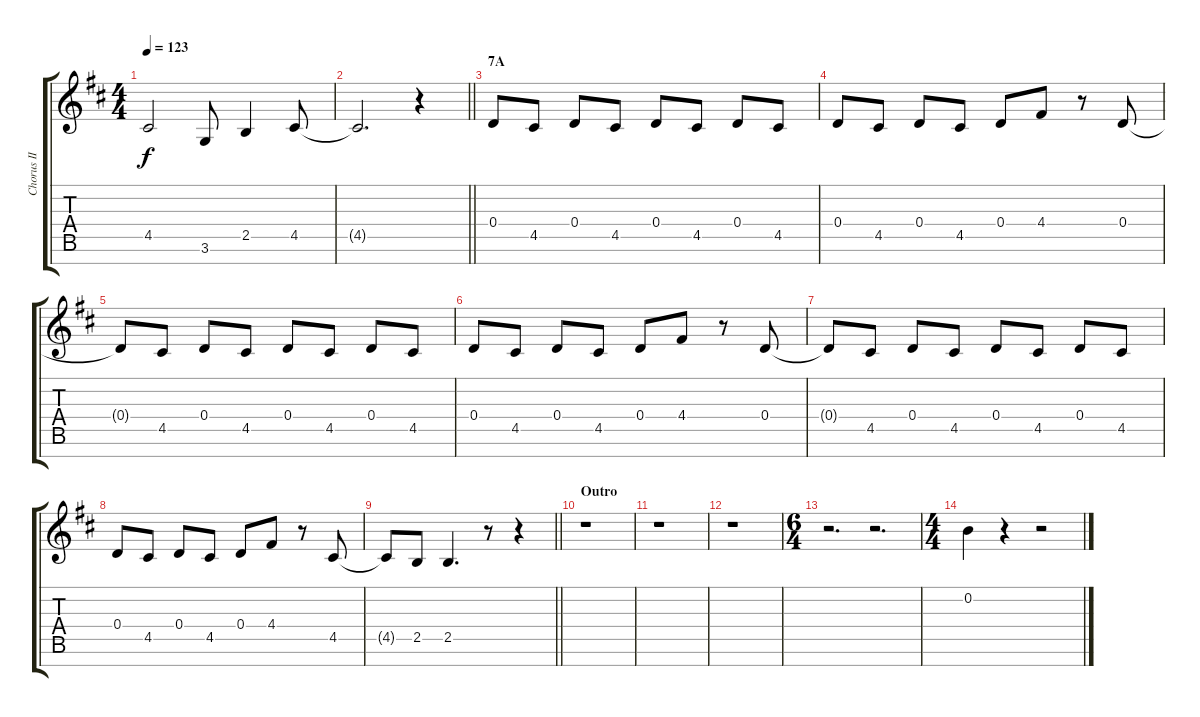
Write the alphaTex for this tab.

\track ("Chorus II" "Chorus II") {instrument voiceoohs}
\staff {score tabs}
\tuning (E5 B4 G4 D4 A3 E3 B2) {hide}
\ts (4 4)
\tempo 123
\clef g2
\ks d
4.5{t}.2{dy f} 3.6.8 2.5.4 4.5.8 |
\barLineRight lightlight
4.5{t}.2{d} r.4 |
\section ("" "7A")
0.4.8 4.5.8 0.4.8 4.5.8 0.4.8 4.5.8 0.4.8 4.5.8 |
0.4.8 4.5.8 0.4.8 4.5.8 0.4.8 4.4.8 r.8 0.4.8 |
0.4{t}.8 4.5.8 0.4.8 4.5.8 0.4.8 4.5.8 0.4.8 4.5.8 |
0.4.8 4.5.8 0.4.8 4.5.8 0.4.8 4.4.8 r.8 0.4.8 |
0.4{t}.8 4.5.8 0.4.8 4.5.8 0.4.8 4.5.8 0.4.8 4.5.8 |
0.4.8 4.5.8 0.4.8 4.5.8 0.4.8 4.4.8 r.8 4.5.8 |
\barLineRight lightlight
4.5{t}.8 2.5.8 2.5.4{d} r.8 r.4 |
\section ("" "Outro")
r.1 |
r.1 |
r.1 |
\ts (6 4)
r.2{d} r.2{d} |
\ts (4 4)
0.2.4 r.4 r.2
